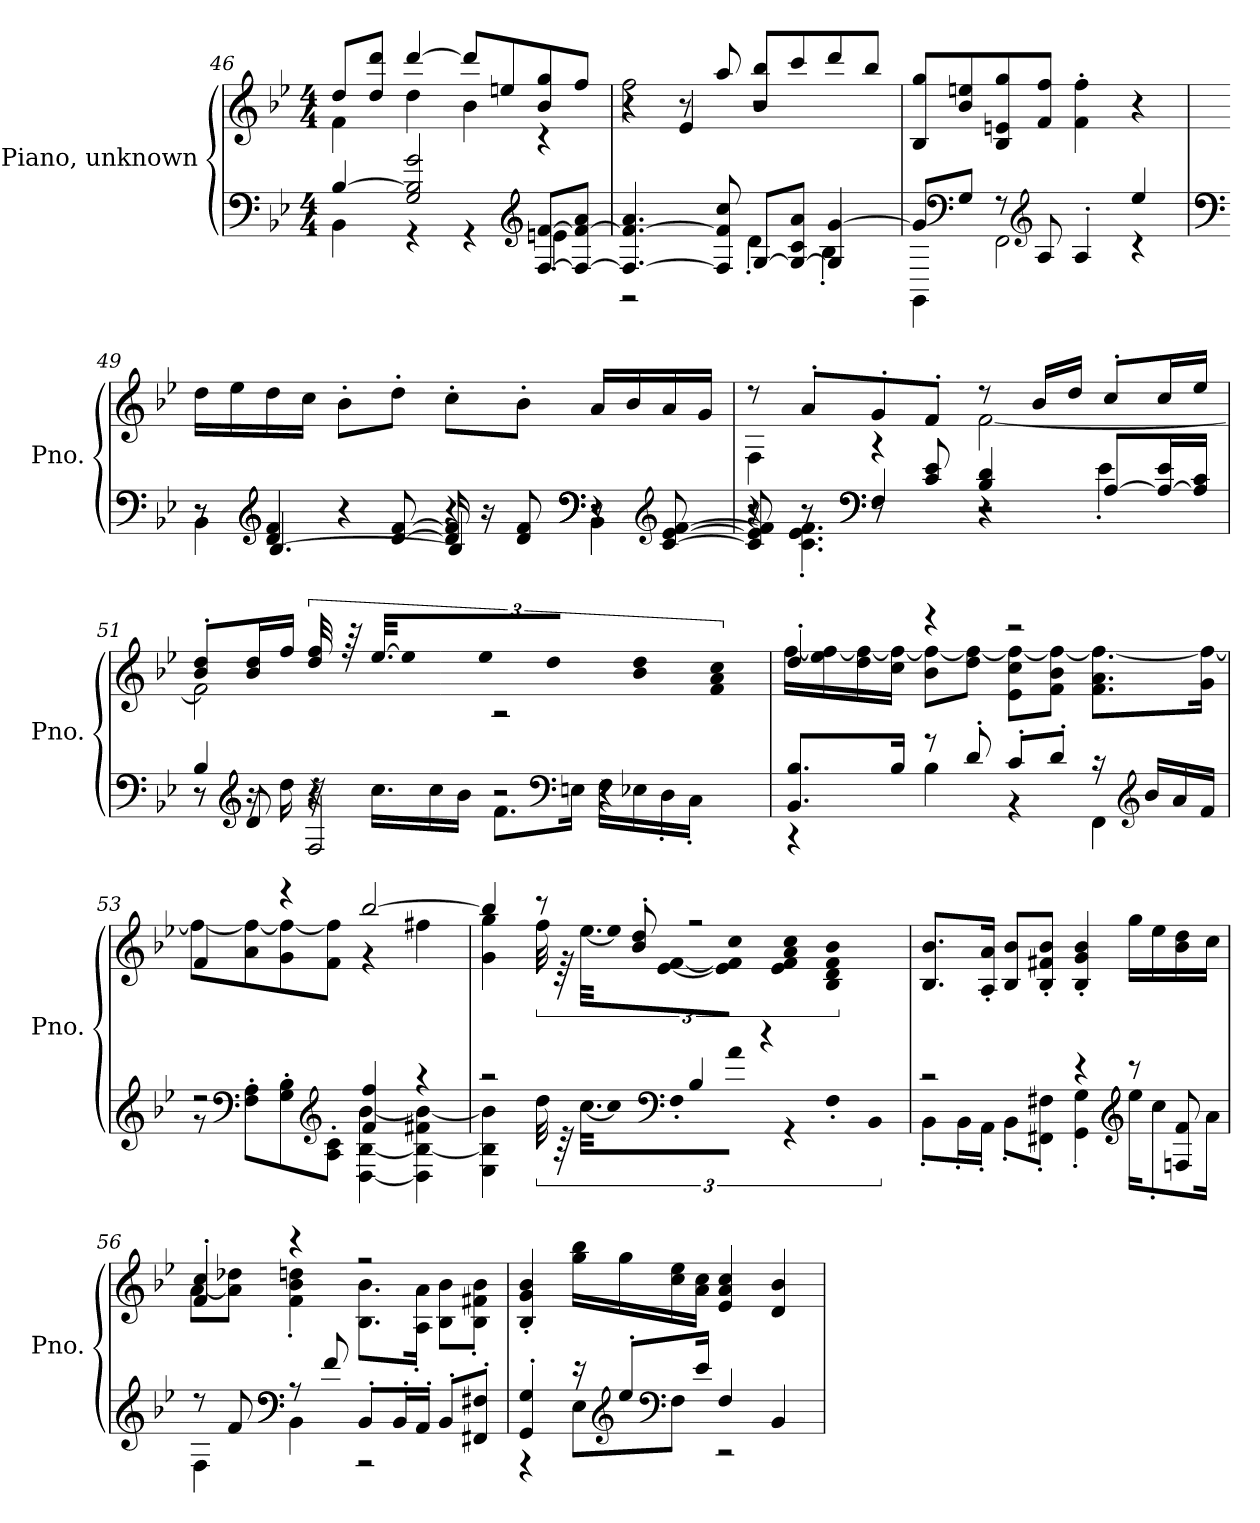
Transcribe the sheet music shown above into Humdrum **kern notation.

**kern	**kern
*part1	*part1
*staff2	*staff1
*I"Piano, unknown	*
*I'Pno.	*
!!LO:PB:g=z
*clefF4	*clefG2
*k[b-e-]	*k[b-e-]
*M4/4	*M4/4
=46	=46
*^	*^
[4B-/	4BB-\	8dd/L	4f\
.	.	8dd/ 8ddd/J	.
2G/ 2B-/] 2g/	4r	[4ddd/	4dd\
.	4r	8ddd/L]	4b-\
.	.	8een/	.
*clefG2	*	*	*
[8F/ [8f/L	4en'\	8b-/ 8gg/	4r
8F/_ 8f/_ 8a/J	.	8ff/J	.
=47	=47	=47	=47
*	*	*	*^
4.F/_ 4.f/_ 4.a/	2r	4r	2ff\	4r
.	.	8r	.	4e-/
8F/] 8f/] 8cc/	.	8aa/	.	.
[8G/L	4d'\	8b-/ 8bb-/L	2r	2r
8G/_ 8c/ 8a/J	.	8ccc/	.	.
4G/] [4g/	4B-'\	8ddd/	.	.
.	.	8bb-/J	.	.
*	*	*v	*v	*v
=48	=48	=48
8g/L]	4GG\	8B-/ 8gg/L
*clefF4	*	*
8G/J	.	8b-/ 8een/
8r	2FF\	8B-/ 8en/ 8gg/
*clefG2	*	*
8A/	.	8f/ 8ff/J
4A'/	.	4f\' 4ff\'
4ee-/	4r	4r
*v	*v	*
!!LO:LB:g=z
=49	=49
*clefF4	*
*^	*
*	*^	*
8r	4BB-\	8r	16dd\LL
.	.	.	16ee-\
*clefG2	*	*	*
4d/ 4f/	.	[4.B-/	16dd\
.	.	.	16cc\JJ
.	4r	.	8b-'\L
[8d/ [8f/	.	.	8dd'\J
16d/] 16f/]	4r	4B-/]	8cc'\L
16r	.	.	.
8d/ 8f/	.	.	8b-'\J
*clefF4	*	*	*
8r	4BB-\	4r	16a/LL
.	.	.	16b-/
*clefG2	*	*	*
[8c/ [8e-/ [8f/	.	.	16a/
.	.	.	16g/JJ
=50	=50	=50	=50
*	*	*	*^
8c/] 8e-/] 8f/]	8r	4r	8r	4F\
8r	4.c\' 4.e-\' 4.f\'	.	8a'/L	.
*clefF4	*	*	*	*
8r	.	4F/	8g'/	4r
8c/ 8e-/	.	.	8f'/J	.
4B-/ 4d/	4r	2r	8r	[2f\
.	.	.	16b-/LL	.
.	.	.	16dd/JJ	.
[8A/L	4e-'\	.	8cc'/L	.
16A/_ 16e-/L	.	.	16cc/L	.
16A/] 16c/JJ	.	.	16ee-/JJ	.
!!LO:LB:g=z	!!
=51	=51	=51	=51	=51
8r	8r	4B-/	8b-/' 8dd/'L	2f\]
*clefG2	*	*	*	*
8d/	16r	.	16b-/ 16dd/L	.
.	16dd\	.	16ff/JJ	.
4r	32r	2F/	48dd/ 48ff/	.
.	.	.	96r	.
.	16.cc\LL	.	[48.ee-/KLL	.
.	.	.	16ee-/]	.
.	16cc\	.	16ee-/	.
.	16b-\JJ	.	16dd/JJ	.
2r	8.f\L	.	4b-/ 4dd/	2r
*clefF4	*	*	*	*
.	16En\Jk	.	.	.
.	16F\LL	4r	4f/ 4a/ 4cc/	.
.	16E-X\	.	.	.
.	16D'\	.	.	.
.	16C'\JJ	.	.	.
*	*v	*v	*	*
=52	=52	=52	=52
8.BB-/ 8.B-/L	4r	4dd'/	[16ff\LL
.	.	.	16ee-\ 16ff\_
.	.	.	16dd\ 16ff\_
16B-/Jk	.	.	16cc\ 16ff\_JJ
8r	4B-\	4r	8b-\ 8ff\_L
8d'/	.	.	8dd\ 8ff\_J
8c'/L	4r	2r	8e-\ 8cc\ 8ff\_L
8d'/J	.	.	8f\ 8b-\ 8ff\_J
16r	4FF\	.	8.f\ 8.a\ 8.ff\_L
*clefG2	*	*	*
16b-/LL	.	.	.
16a/	.	.	.
16f/JJ	.	.	16g\ 16ff\_Jk
!!LO:LB:g=z	!!
=53	=53	=53	=53
2r	8r	4f/	8ff\L_
*clefF4	*	*	*
.	8F\' 8A\'L	.	8a\ 8ff\_
.	8G\' 8B-\'	4r	8g\ 8ff\_
*clefG2	*	*	*
.	8A\' 8c\'J	.	8f\ 8ff\]J
4f/ 4ff/	[4D\ [4B-\ [4b-\	[2bb-/	4r
4r	4D\] 4B-\_ 4f#X\ 4b-\_	.	4ff#X\
=54	=54	=54	=54
2r	4E-\ 4B-\] 4b-\]	4bb-/]	4g\ 4gg\
.	48dd\	8r	48ff\
.	96r	.	96r
.	[48.cc\KLL	.	[48.ee-\KLL
.	16cc\]	.	16ee-\]
*clefF4	*	*	*
.	16F'\	8b-/' 8dd/'	[16e-\ [16f\
.	16a\JJ	.	16e-\] 16f\] 16cc\JJ
4B-/	8r	2r	4e-\ 4f\ 4a\ 4cc\
.	8F'\	.	.
4r	4BB-\	.	4B-\ 4d\ 4f\ 4b-\
*	*	*v	*v
=55	=55	=55
2r	8BB-'\L	8.B-/ 8.b-/L
.	16BB-'\L	.
.	16AA'\JJ	16A/' 16a/'Jk
.	8BB-'\L	8B-/ 8b-/L
.	8FF#X\' 8F#X\'J	8B-/' 8f#X/' 8b-/'J
4r	4GG\' 4G\'	4B-/' 4g/' 4b-/'
*clefG2	*	*
8r	16ee-\KL	16gg\LL
.	8cc'\	16ee-\
8Fn/ 8f/	.	16b-\ 16dd\
.	16a\Jk	16cc\JJ
!!LO:LB:g=z
=56	=56	=56
*	*	*^
8r	4F\	4f/' 4cc/'	[8a\L
8f/	.	.	8a\] 8dd-X\J
*clefF4	*	*	*
8r	4BB-\	4r	4f\' 4b-\' 4ddn\'
8f/	.	.	.
8BB-'/L	2r	2r	8.B-\ 8.b-\L
16BB-'/L	.	.	.
16AA'/JJ	.	.	16A\' 16a\'Jk
8BB-'/L	.	.	8B-\ 8b-\L
8FF#X/' 8F#X/'J	.	.	8B-\' 8f#X\' 8b-\'J
*	*	*v	*v
=57	=57	=57
4GG/' 4G/'	4r	4B-/' 4g/' 4b-/'
16r	8E-\L	16gg\ 16bb-\LL
*clefG2	*	*
8ee-'/L	.	16gg\
*clefF4	*	*
.	8F\J	16cc\ 16ee-\
16e-/Jk	.	16a\ 16cc\JJ
4F/	2r	4e-/ 4a/ 4cc/
4BB-/	.	4d/ 4b-/
*v	*v	*
=	=
*-	*-
